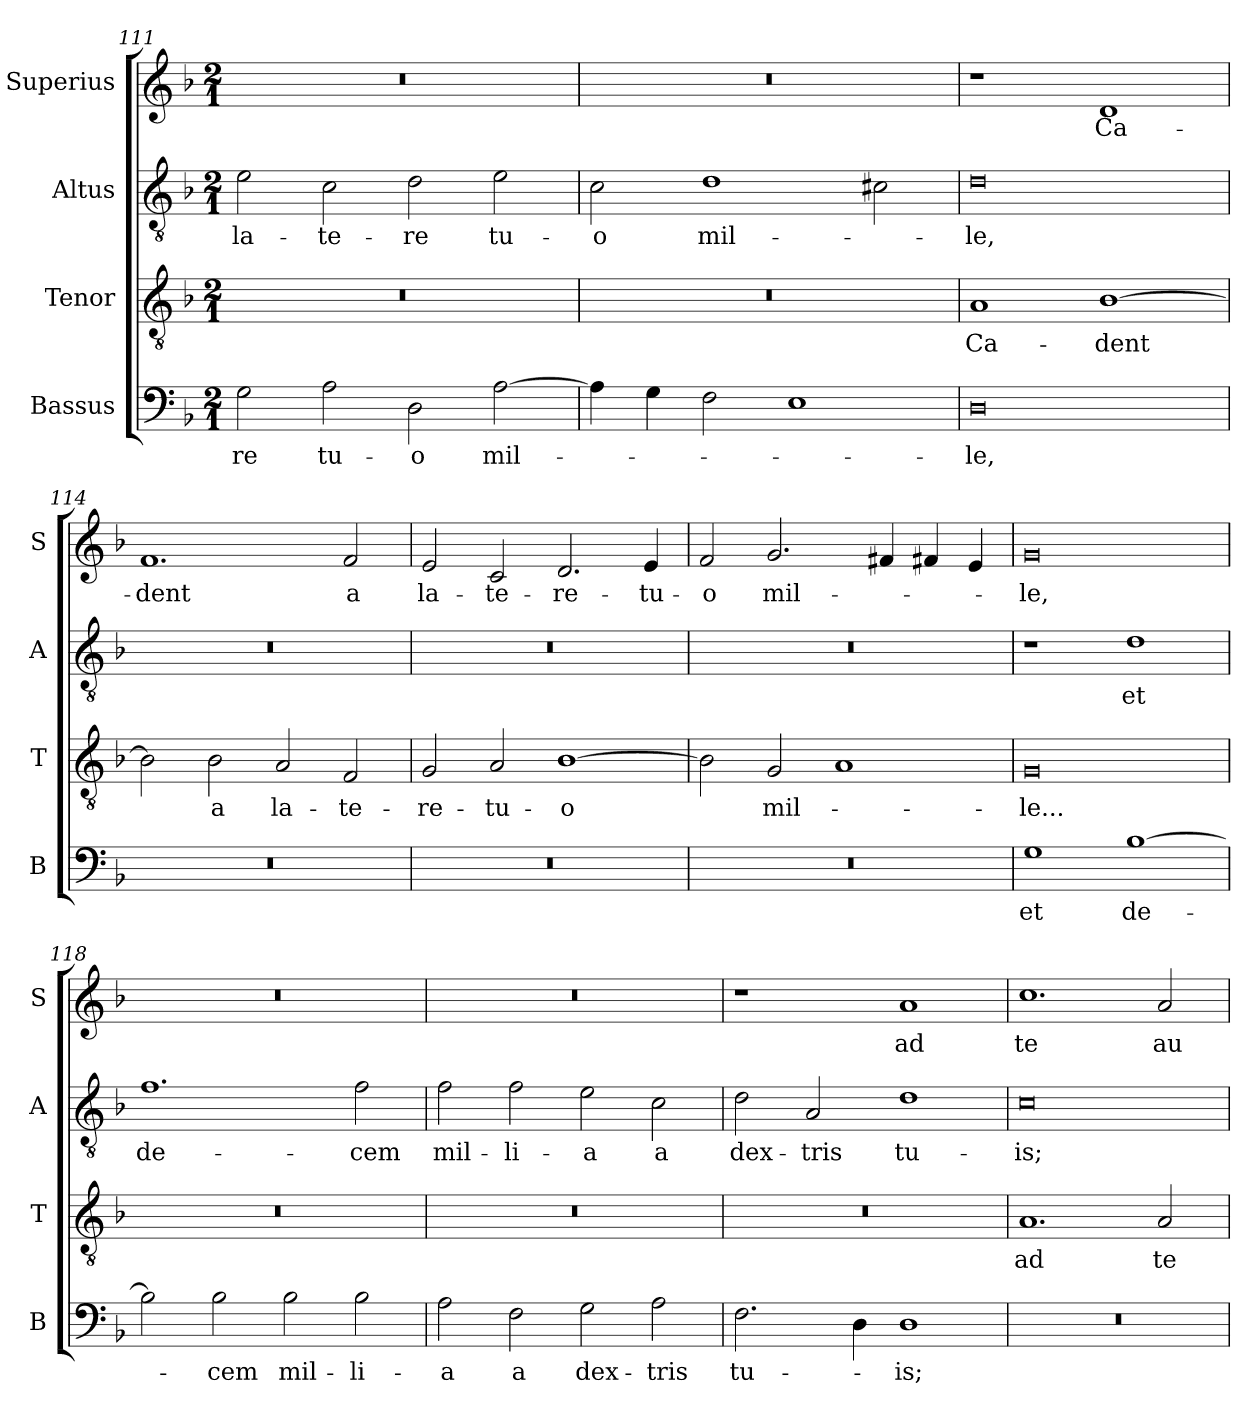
**kern	**text	**kern	**text	**kern	**text	**kern	**text
*part4	*part4	*part3	*part3	*part2	*part2	*part1	*part1
*staff4	*staff4	*staff3	*staff3	*staff2	*staff2	*staff1	*staff1
*I"Bassus	*	*I"Tenor	*	*I"Altus	*	*I"Superius	*
*I'B	*	*I'T	*	*I'A	*	*I'S	*
*clefF4	*	*clefGv2	*	*clefGv2	*	*clefG2	*
*k[b-]	*	*k[b-]	*	*k[b-]	*	*k[b-]	*
*M2/1	*	*M2/1	*	*M2/1	*	*M2/1	*
=111	=111	=111	=111	=111	=111	=111	=111
2G\	-re	0r	.	2e\	la-	0r	.
2A\	tu-	.	.	2c\	-te-	.	.
2D\	-o	.	.	2d\	-re	.	.
[2A\	mil-	.	.	2e\	tu-	.	.
=112	=112	=112	=112	=112	=112	=112	=112
4A\]	.	0r	.	2c\	-o	0r	.
4G\	.	.	.	.	.	.	.
2F\	.	.	.	1d	mil-	.	.
1E	.	.	.	.	.	.	.
.	.	.	.	2c#X\	.	.	.
=113	=113	=113	=113	=113	=113	=113	=113
0D	-le,	1A	Ca-	0d	-le,	1r	.
.	.	[1B-	-dent	.	.	1d	Ca-
=114	=114	=114	=114	=114	=114	=114	=114
0r	.	2B-\]	.	0r	.	1.f	-dent
.	.	2B-\	a	.	.	.	.
.	.	2A/	la-	.	.	.	.
.	.	2F/	-te-	.	.	2f/	a
=115	=115	=115	=115	=115	=115	=115	=115
0r	.	2G/	-re-	0r	.	2e/	la-
.	.	2A/	tu-	.	.	2c/	-te-
.	.	[1B-	-o	.	.	2.d/	-re-
.	.	.	.	.	.	4e/	tu-
=116	=116	=116	=116	=116	=116	=116	=116
0r	.	2B-\]	.	0r	.	2f/	-o
.	.	2G/	mil-	.	.	2.g/	mil-
.	.	1A	.	.	.	.	.
.	.	.	.	.	.	4f#X/	.
.	.	.	.	.	.	4f#X/	.
.	.	.	.	.	.	4e/	.
=117	=117	=117	=117	=117	=117	=117	=117
1G	et	0G	-le...	1r	.	0g	-le,
[1B-	de-	.	.	1d	et	.	.
=118	=118	=118	=118	=118	=118	=118	=118
2B-\]	.	0r	.	1.f	de-	0r	.
2B-\	-cem	.	.	.	.	.	.
2B-\	mil-	.	.	.	.	.	.
2B-\	-li-	.	.	2f\	-cem	.	.
=119	=119	=119	=119	=119	=119	=119	=119
2A\	-a	0r	.	2f\	mil-	0r	.
2F\	a	.	.	2f\	-li-	.	.
2G\	dex-	.	.	2e\	-a	.	.
2A\	-tris	.	.	2c\	a	.	.
=120	=120	=120	=120	=120	=120	=120	=120
2.F\	tu-	0r	.	2d\	dex-	1r	.
.	.	.	.	2A/	-tris	.	.
4D\	.	.	.	.	.	.	.
1D	-is;	.	.	1d	tu-	1a	ad
=121	=121	=121	=121	=121	=121	=121	=121
0r	.	1.A	ad	0c	-is;	1.cc	te
.	.	2A/	te-	.	.	2a/	au-
=	=	=	=	=	=	=	=
*-	*-	*-	*-	*-	*-	*-	*-
